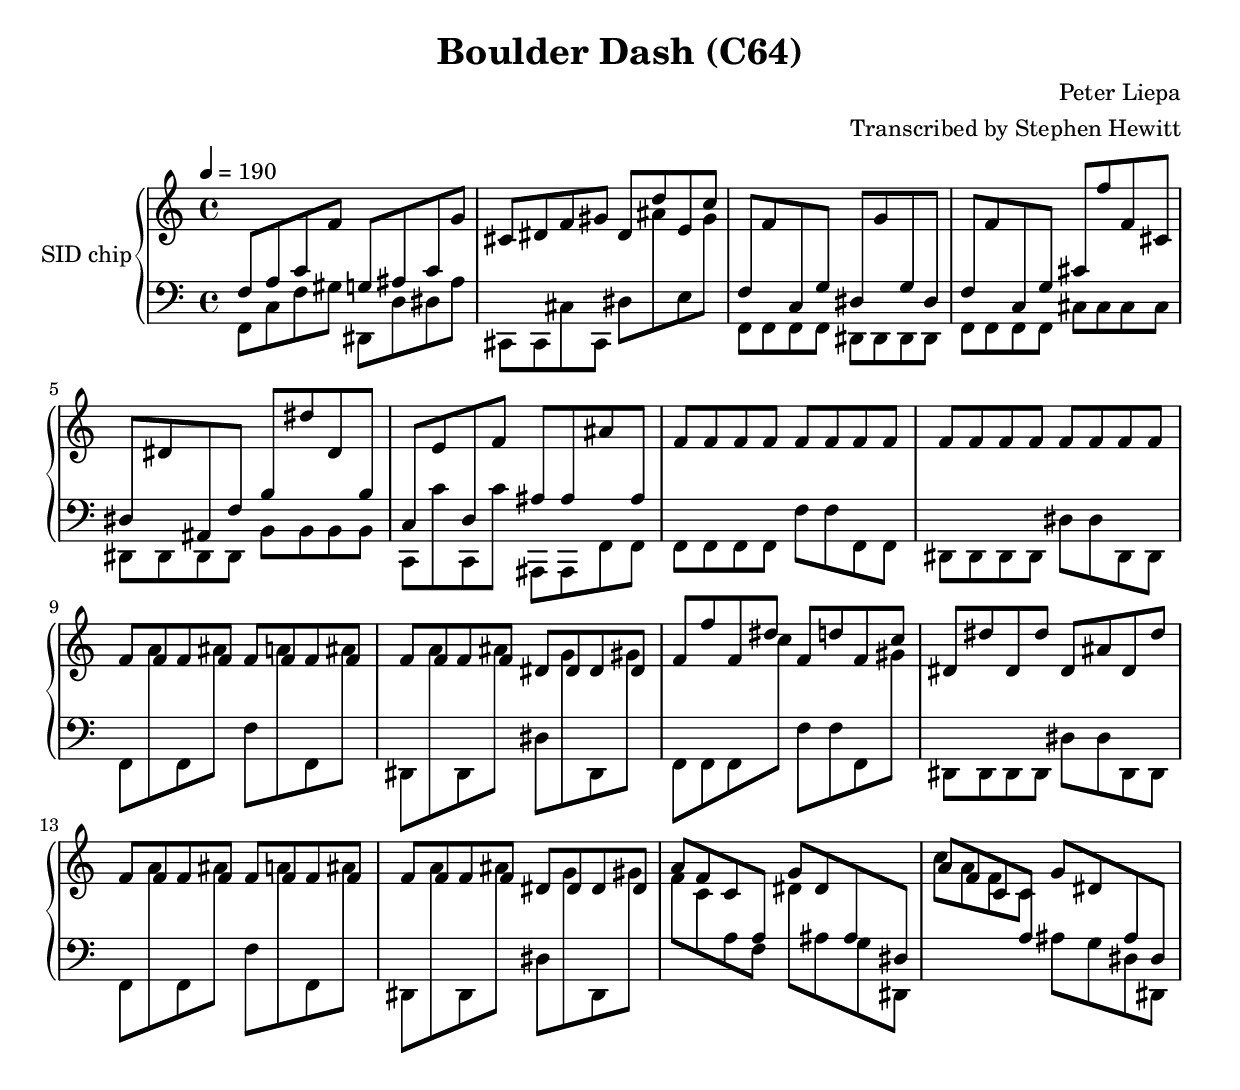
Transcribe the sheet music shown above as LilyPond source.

\version "2.16.0"

\header {
  title = "Boulder Dash (C64)"
  composer = "Peter Liepa"
  arranger = "Transcribed by Stephen Hewitt"
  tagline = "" % removed
}

\language english

\score
{
	\new PianoStaff \with { instrumentName = "SID chip" }
	<<
		\new Staff = "up"
		{
			<<
				\new Voice = "voice1"
				{
					\voiceOne
					\key c \major
					\tempo 4 = 190
					\set midiInstrument = #"acoustic guitar (steel)"
					\autochange
					{
						f8 a c' f' g as c' g' cs' ds' f' gs' ds' d'' e' c'' f f' c g ds g' g ds f f' c g cs' f'' f' cs' ds ds' as, f b ds'' ds' b c e' d f' as as as' as f' f' f' f' f' f' f' f' f' f' f' f' f' f' f' f' f' f' f' f' f' f' f' f' f' f' f' f' ds' ds' ds' ds' f' f'' f' ds'' f' d'' f' c'' ds' ds'' ds' ds'' ds' as' ds' ds'' f' f' f' f' f' f' f' f' f' f' f' f' ds' ds' ds' ds' a' f' c' a g' ds' as ds a' f' c' a g' ds' as ds 
					}
				}

				\new Voice = "voice2"
				{
					\voiceTwo
					\key c \major
					\set midiInstrument = #"electric guitar (jazz)"
					\autochange
					{

						f,8 c f gs ds, d ds as cs, cs, cs cs, ds as' e gs' f, f, f, f, ds, ds, ds, ds, f, f, f, f, cs cs cs cs ds, ds, ds, ds, b, b, b, b, c, c' c, c' as,, as,, f, f, f, f, f, f, f f f, f, ds, ds, ds, ds, ds ds ds, ds, f, a' f, as' f a' f, as' ds, a' ds, as' ds g' ds, gs' f, f, f, c'' f f f, gs' ds, ds, ds, ds, ds ds ds, ds, f, a' f, as' f a' f, as' ds, a' ds, as' ds g' ds, gs' f' c' a f ds' as g ds, c'' a' f' c' as g ds ds, 
					}
				}
			>>
		}

		\new Staff = "down"
		{
			\clef bass
			\key c \major
		}
	>>

	\layout { }
	\midi
	{
		\context
		{
			\Staff
			\remove "Staff_performer"
		}
		\context
		{
			\Voice
			\consists "Staff_performer"
		}
	}
}
